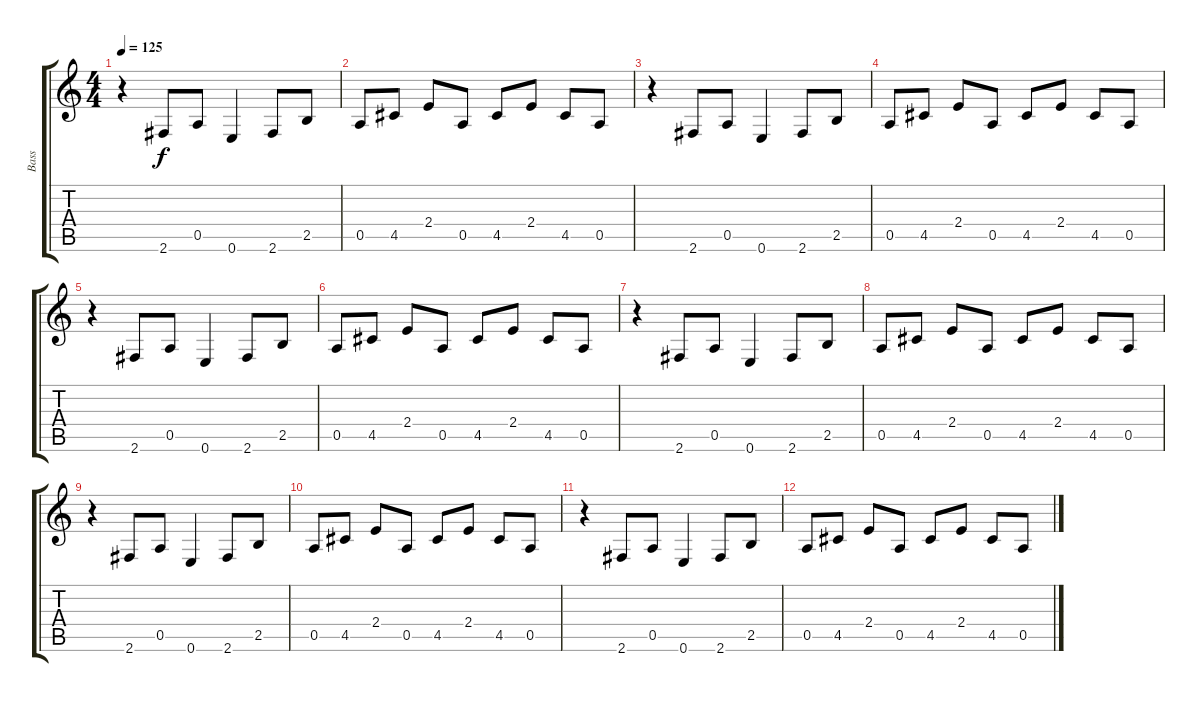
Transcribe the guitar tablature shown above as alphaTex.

\track ("Bass" "Bass") {instrument electricbassfinger}
\staff {score tabs}
\tuning (E4 B3 G3 D3 A2 E2) {hide}
\ts (4 4)
\tempo 125
\clef g2
\ks c
r.4{dy f} 2.6.8 0.5.8 0.6.4 2.6.8 2.5.8 |
0.5.8 4.5.8 2.4.8 0.5.8 4.5.8 2.4.8 4.5.8 0.5.8 |
r.4 2.6.8 0.5.8 0.6.4 2.6.8 2.5.8 |
0.5.8 4.5.8 2.4.8 0.5.8 4.5.8 2.4.8 4.5.8 0.5.8 |
r.4 2.6.8 0.5.8 0.6.4 2.6.8 2.5.8 |
0.5.8 4.5.8 2.4.8 0.5.8 4.5.8 2.4.8 4.5.8 0.5.8 |
r.4 2.6.8 0.5.8 0.6.4 2.6.8 2.5.8 |
0.5.8 4.5.8 2.4.8 0.5.8 4.5.8 2.4.8 4.5.8 0.5.8 |
r.4 2.6.8 0.5.8 0.6.4 2.6.8 2.5.8 |
0.5.8 4.5.8 2.4.8 0.5.8 4.5.8 2.4.8 4.5.8 0.5.8 |
r.4 2.6.8 0.5.8 0.6.4 2.6.8 2.5.8 |
0.5.8 4.5.8 2.4.8 0.5.8 4.5.8 2.4.8 4.5.8 0.5.8
